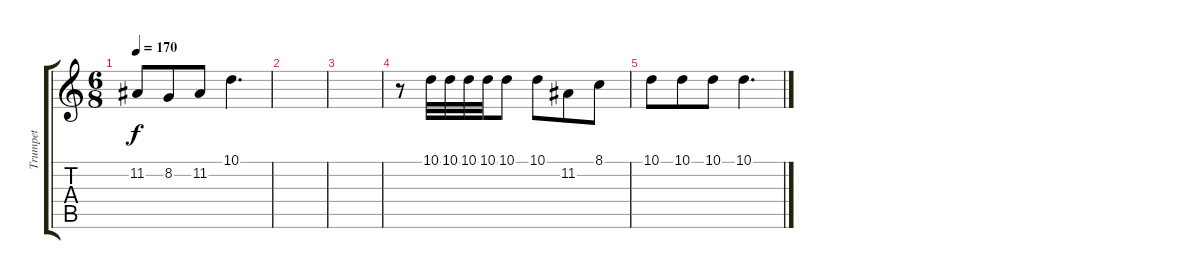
\track ("Trumpet" "Trumpet") {instrument trumpet}
\staff {score tabs}
\tuning (E4 B3 G3 D3 A2 E2) {hide}
\ts (6 8)
\tempo 170
\clef g2
\ks c
11.2.8{dy f} 8.2.8 11.2.8 10.1.4{d} |
|
|
r.8 10.1.32 10.1.32 10.1.32 10.1.32 10.1.8 10.1.8 11.2.8 8.1.8 |
10.1.8 10.1.8 10.1.8 10.1.4{d}
